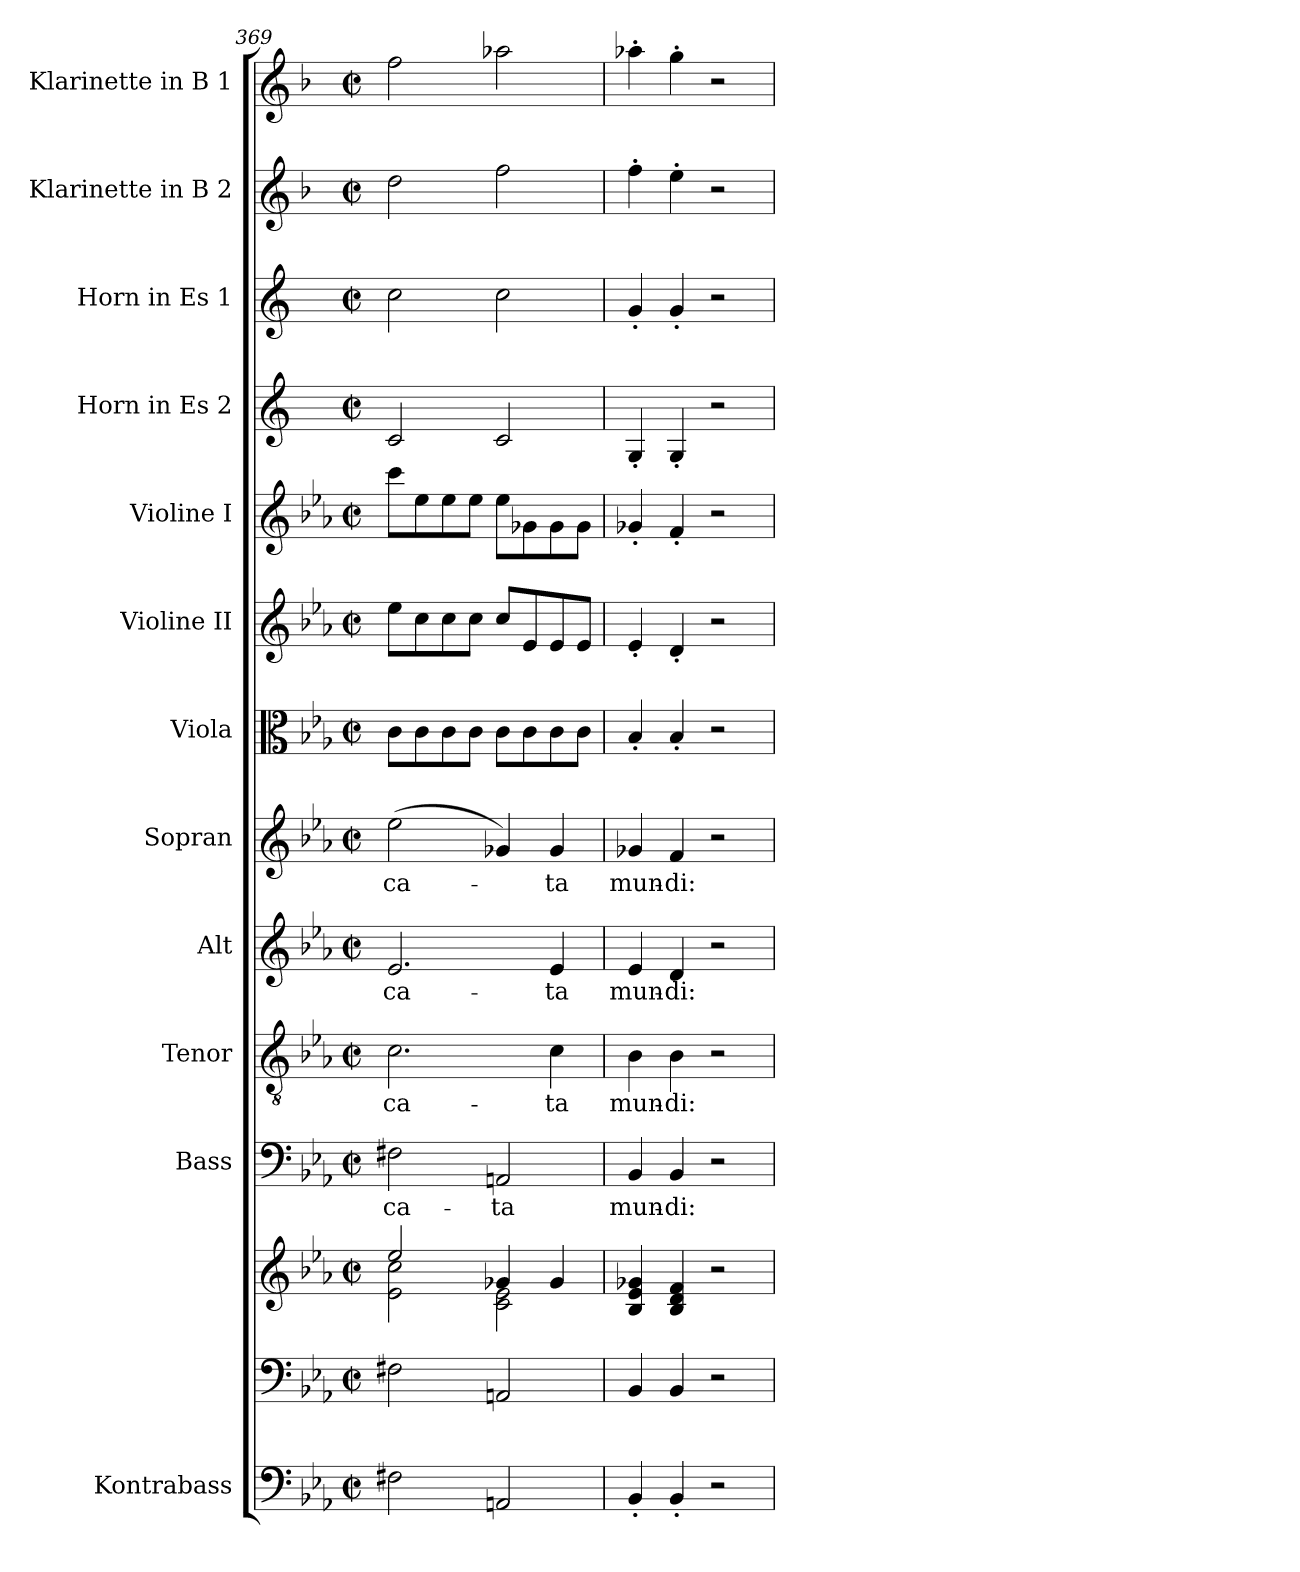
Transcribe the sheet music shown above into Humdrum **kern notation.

**kern	**kern	**kern	**kern	**text	**kern	**text	**kern	**text	**kern	**text	**kern	**kern	**kern	**kern	**kern	**kern	**kern
*part13	*part12	*part12	*part11	*part11	*part10	*part10	*part9	*part9	*part8	*part8	*part7	*part6	*part5	*part4	*part3	*part2	*part1
*staff14	*staff13	*staff12	*staff11	*staff11	*staff10	*staff10	*staff9	*staff9	*staff8	*staff8	*staff7	*staff6	*staff5	*staff4	*staff3	*staff2	*staff1
*I"Kontrabass	*	*	*I"Bass	*	*I"Tenor	*	*I"Alt	*	*I"Sopran	*	*I"Viola	*I"Violine II	*I"Violine I	*I"Horn in Es 2	*I"Horn in Es 1	*I"Klarinette in B 2	*I"Klarinette in B 1
*I'Kb.	*	*	*I'B	*	*I'T	*	*I'A	*	*I'S	*	*I'Vla.	*I'Vl. II	*I'Vl. I	*I'Hrn. 2	*I'Hrn. 1	*	*
*clefF4	*clefF4	*clefG2	*clefF4	*	*clefGv2	*	*clefG2	*	*clefG2	*	*clefC3	*clefG2	*clefG2	*clefG2	*clefG2	*clefG2	*clefG2
*ITrd7c12	*	*	*	*	*	*	*	*	*	*	*	*	*	*ITrd5c9	*ITrd5c9	*ITrd1c2	*ITrd1c2
*k[b-e-a-]	*k[b-e-a-]	*k[b-e-a-]	*k[b-e-a-]	*	*k[b-e-a-]	*	*k[b-e-a-]	*	*k[b-e-a-]	*	*k[b-e-a-]	*k[b-e-a-]	*k[b-e-a-]	*k[b-e-a-]	*k[b-e-a-]	*k[b-e-a-]	*k[b-e-a-]
*E-:	*E-:	*E-:	*E-:	*	*E-:	*	*E-:	*	*E-:	*	*E-:	*E-:	*E-:	*E-:	*E-:	*E-:	*E-:
*M2/2	*M2/2	*M2/2	*M2/2	*	*M2/2	*	*M2/2	*	*M2/2	*	*M2/2	*M2/2	*M2/2	*M2/2	*M2/2	*M2/2	*M2/2
*met(c|)	*met(c|)	*met(c|)	*met(c|)	*	*met(c|)	*	*met(c|)	*	*met(c|)	*	*met(c|)	*met(c|)	*met(c|)	*met(c|)	*met(c|)	*met(c|)	*met(c|)
=369	=369	=369	=369	=369	=369	=369	=369	=369	=369	=369	=369	=369	=369	=369	=369	=369	=369
*	*	*^	*	*	*	*	*	*	*	*	*	*	*	*	*	*	*
!	!	!	!	!	!LO:LY:b	!	!LO:LY:b	!	!LO:LY:b	!	!LO:LY:b	!	!	!	!	!	!	!
2FF#X\	2F#X\	2ee-/	2e-\ 2cc\	2F#X\	-ca-	2.c\	-ca-	2.e-/	-ca-	(>2ee-\	-ca-	8c\L	8ee-\L	8ccc\L	2E-/	2e-\	2cc\	2ee-\
.	.	.	.	.	.	.	.	.	.	.	.	8c\	8cc\	8ee-\	.	.	.	.
.	.	.	.	.	.	.	.	.	.	.	.	8c\	8cc\	8ee-\	.	.	.	.
.	.	.	.	.	.	.	.	.	.	.	.	8c\J	8cc\J	8ee-\J	.	.	.	.
!	!	!	!	!	!LO:LY:b	!	!	!	!	!	!	!	!	!	!	!	!	!
2AAAn/	2AAn/	4g-X/	2c\ 2e-\	2AAn/	-ta	.	.	.	.	4g-X/)	.	8c\L	8cc/L	8ee-\L	2E-/	2e-\	2ee-\	2gg-X\
.	.	.	.	.	.	.	.	.	.	.	.	8c\	8e-/	8g-X\	.	.	.	.
!	!	!	!	!	!	!	!LO:LY:b	!	!LO:LY:b	!	!LO:LY:b	!	!	!	!	!	!	!
.	.	4g-/	.	.	.	4c\	-ta	4e-/	-ta	4g-/	-ta	8c\	8e-/	8g-\	.	.	.	.
.	.	.	.	.	.	.	.	.	.	.	.	8c\J	8e-/J	8g-\J	.	.	.	.
*	*	*v	*v	*	*	*	*	*	*	*	*	*	*	*	*	*	*	*
=370	=370	=370	=370	=370	=370	=370	=370	=370	=370	=370	=370	=370	=370	=370	=370	=370	=370
!	!	!	!	!LO:LY:b	!	!LO:LY:b	!	!LO:LY:b	!	!LO:LY:b	!	!	!	!	!	!	!
4BBB-'</	4BB-/	4B-/ 4e-/ 4g-X/	4BB-/	mun-	4B-\	mun-	4e-/	mun-	4g-X/	mun-	4B-'</	4e-'</	4g-X'</	4BB-'</	4B-'</	4ee-'>\	4gg-X'>\
!	!	!	!	!LO:LY:b	!	!LO:LY:b	!	!LO:LY:b	!	!LO:LY:b	!	!	!	!	!	!	!
4BBB-'</	4BB-/	4B-/ 4d/ 4f/	4BB-/	-di:	4B-\	-di:	4d/	-di:	4f/	-di:	4B-'</	4d'</	4f'</	4BB-'</	4B-'</	4dd'>\	4ff'>\
2r	2r	2r	2r	.	2r	.	2r	.	2r	.	2r	2r	2r	2r	2r	2r	2r
=	=	=	=	=	=	=	=	=	=	=	=	=	=	=	=	=	=
*-	*-	*-	*-	*-	*-	*-	*-	*-	*-	*-	*-	*-	*-	*-	*-	*-	*-
